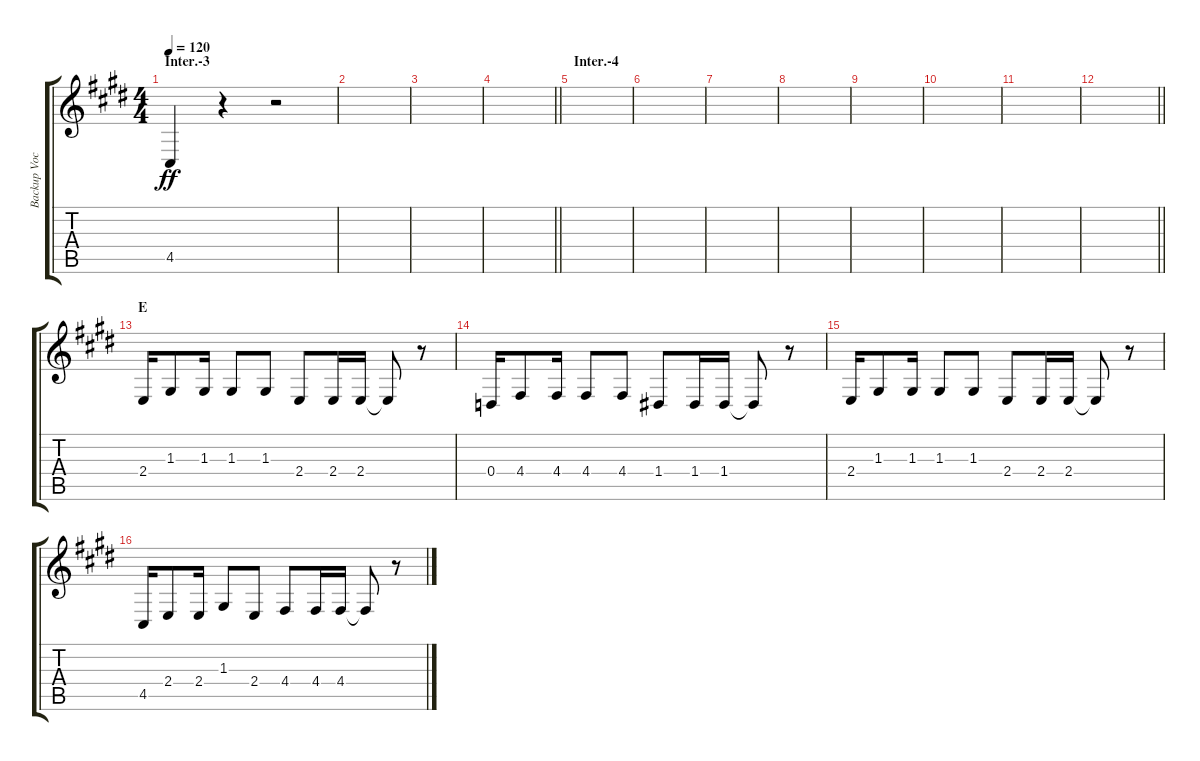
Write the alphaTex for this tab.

\track ("Backup Vocals" "Backup Voc") {instrument altosax}
\staff {score tabs}
\tuning (E4 B3 G3 D3 A2 E2) {hide}
\ts (4 4)
\section ("" "Inter.-3")
\tempo 120
\clef g2
\ks e
4.5.4{dy ff} r.4 r.2 |
|
|
\barLineRight lightlight
|
\section ("" "Inter.-4")
|
|
|
|
|
|
|
\barLineRight lightlight
|
\section ("" "E")
2.4.16 1.3.8 1.3.16 1.3.8 1.3.8 2.4.8 2.4.16 2.4.16 2.4{t}.8 r.8 |
0.4.16 4.4.8 4.4.16 4.4.8 4.4.8 1.4.8 1.4.16 1.4.16 1.4{t}.8 r.8 |
2.4.16 1.3.8 1.3.16 1.3.8 1.3.8 2.4.8 2.4.16 2.4.16 2.4{t}.8 r.8 |
4.5.16 2.4.8 2.4.16 1.3.8 2.4.8 4.4.8 4.4.16 4.4.16 4.4{t}.8 r.8
